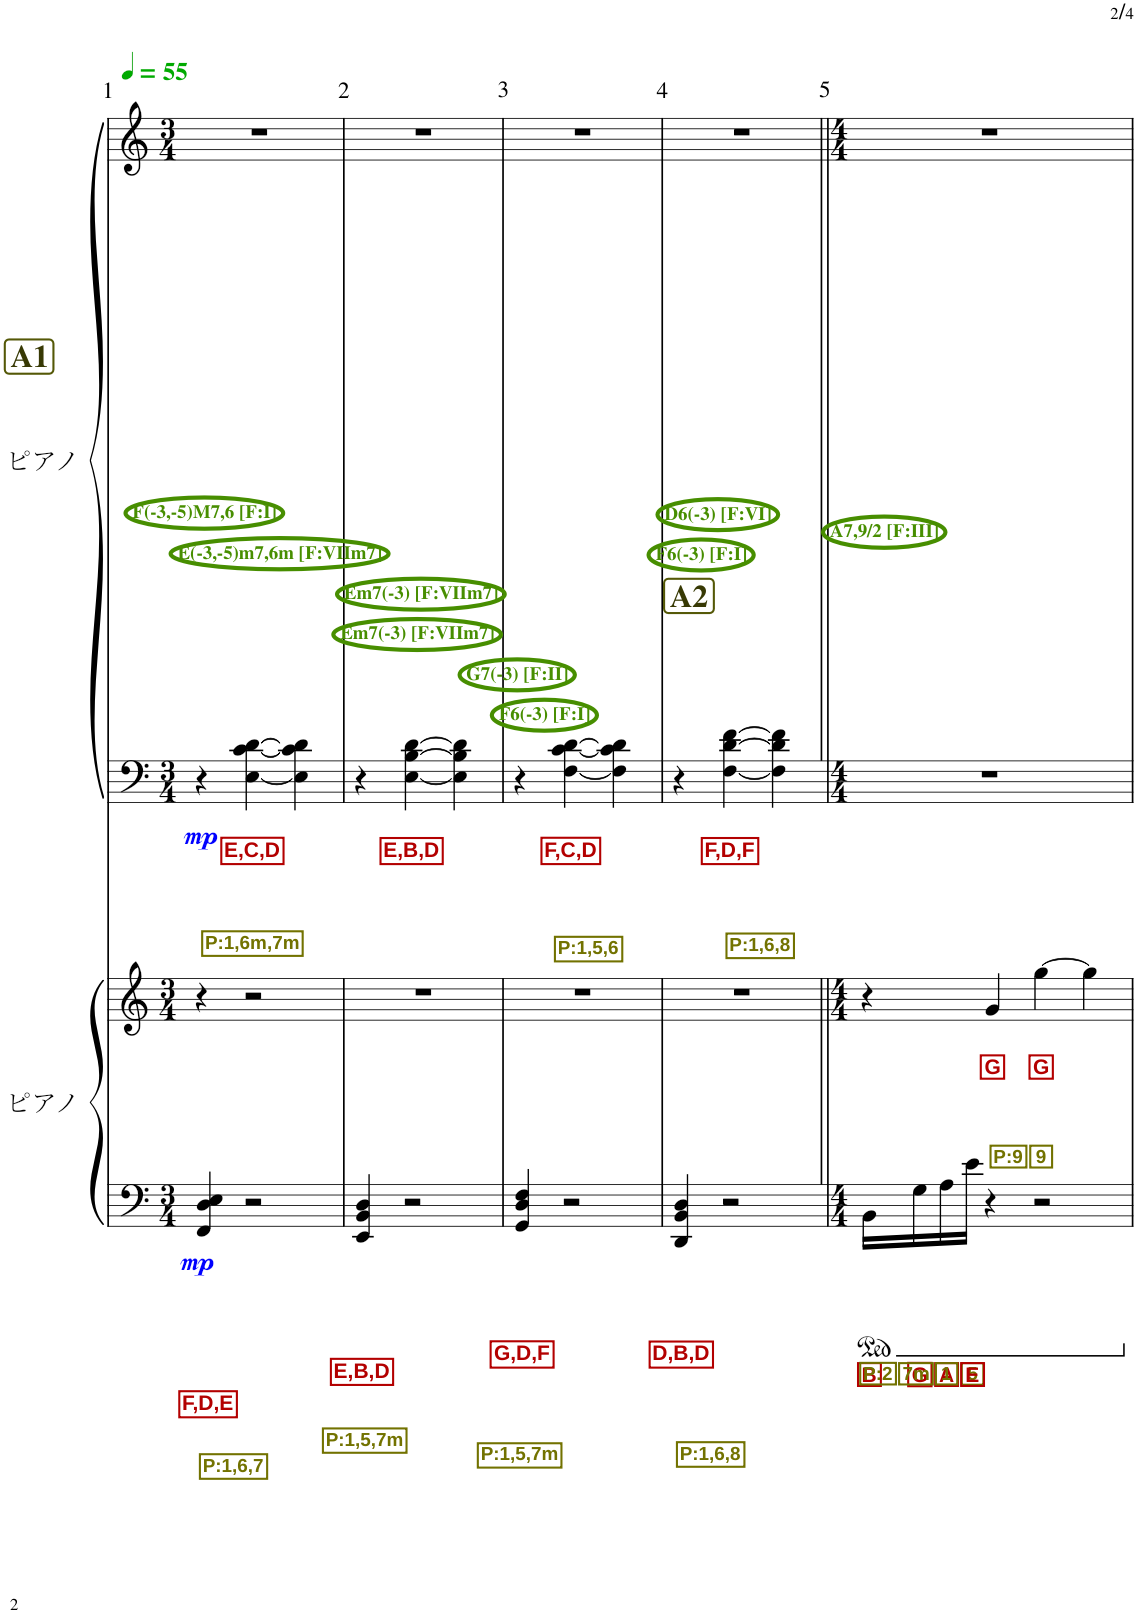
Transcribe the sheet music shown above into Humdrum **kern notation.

**kern	**text	**text	**text	**kern	**text	**text	**text	**dynam	**kern	**text	**text	**text	**kern	**dynam
*part2	*part2	*part2	*part2	*part2	*part2	*part2	*part2	*part2	*part1	*part1	*part1	*part1	*part1	*part1
*staff4	*staff4	*staff4	*staff4	*staff3	*staff3	*staff3	*staff3	*staff3/4	*staff2	*staff2	*staff2	*staff2	*staff1	*staff1/2
*I"ピアノ	*	*	*	*	*	*	*	*	*I"ピアノ	*	*	*	*	*
*clefF4	*	*	*	*clefG2	*	*	*	*	*clefF4	*	*	*	*clefG2	*
*k[]	*	*	*	*k[]	*	*	*	*	*k[]	*	*	*	*k[]	*
*M3/4	*	*	*	*M3/4	*	*	*	*	*M3/4	*	*	*	*M3/4	*
*MM55	*	*	*	*MM55	*	*	*	*	*MM55	*	*	*	*MM55	*
!!LO:REH:place=s1:b:B:cj:color=#373904:fs=15:t=A1
=1	=1	=1	=1	=1	=1	=1	=1	=1	=1	=1	=1	=1	=1	=1
!	!	!	!	!	!	!	!	!	!	!	!	!	!LO:TX:b:B:color=#478E00:t=F(-3,-5)M7,6 [F&colon;I]	!
!	!	!LO:LY:b:color=#B30000	!LO:LY:b:color=#727200	!	!	!	!	!LO:DY:b=2	!	!	!	!	!	!LO:DY:b=2
*	*	*	*	*	*	*	*	*	*	*	*	*	*^	*
4FF/ 4D/ 4E/	.	F,D,E	P:1,6,7	4r	.	.	.	mp	4r	.	.	.	2.r	4ryy	mp
!	!	!	!	!	!	!	!	!	!	!	!	!	!	!LO:TX:b:B:color=#478E00:t=E(-3,-5)m7,6m [F&colon;VIIm7]	!
!	!	!	!	!	!	!	!	!	!	!	!LO:LY:b:color=#B30000	!LO:LY:b:color=#727200	!	!	!
2r	.	.	.	2r	.	.	.	.	[4E\ [4c\ [4d\	.	E,C,D	P:1,6m,7m	.	2ryy	.
.	.	.	.	.	.	.	.	.	4E\] 4c\] 4d\]	.	.	.	.	.	.
=2	=2	=2	=2	=2	=2	=2	=2	=2	=2	=2	=2	=2	=2	=2	=2
!	!	!	!	!	!	!	!	!	!	!	!	!	!LO:TX:b:B:color=#478E00:t=Em7(-3) [F&colon;VIIm7]	!	!
!	!	!LO:LY:b:color=#B30000	!LO:LY:b:color=#727200	!	!	!	!	!	!	!	!	!	!	!	!
4EE/ 4BB/ 4D/	.	E,B,D	P:1,5,7m	2.r	.	.	.	.	4r	.	.	.	2.r	4ryy	.
!	!	!	!	!	!	!	!	!	!	!	!	!	!	!LO:TX:b:B:color=#478E00:t=Em7(-3) [F&colon;VIIm7]	!
!	!	!	!	!	!	!	!	!	!	!	!LO:LY:b:color=#B30000	!	!	!	!
2r	.	.	.	.	.	.	.	.	[4E\ [4B\ [4d\	.	E,B,D	.	.	2ryy	.
.	.	.	.	.	.	.	.	.	4E\] 4B\] 4d\]	.	.	.	.	.	.
=3	=3	=3	=3	=3	=3	=3	=3	=3	=3	=3	=3	=3	=3	=3	=3
!	!	!	!	!	!	!	!	!	!	!	!	!	!LO:TX:b:B:color=#478E00:t=G7(-3) [F&colon;II]	!	!
!	!	!LO:LY:b:color=#B30000	!LO:LY:b:color=#727200	!	!	!	!	!	!	!	!	!	!	!	!
4GG/ 4D/ 4F/	.	G,D,F	P:1,5,7m	2.r	.	.	.	.	4r	.	.	.	2.r	4ryy	.
!	!	!	!	!	!	!	!	!	!	!	!	!	!	!LO:TX:b:B:color=#478E00:t=F6(-3) [F&colon;I]	!
!	!	!	!	!	!	!	!	!	!	!	!LO:LY:b:color=#B30000	!LO:LY:b:color=#727200	!	!	!
2r	.	.	.	.	.	.	.	.	[4F\ [4c\ [4d\	.	F,C,D	P:1,5,6	.	2ryy	.
.	.	.	.	.	.	.	.	.	4F\] 4c\] 4d\]	.	.	.	.	.	.
=4	=4	=4	=4	=4	=4	=4	=4	=4	=4	=4	=4	=4	=4	=4	=4
!	!	!	!	!	!	!	!	!	!	!	!	!	!LO:TX:b:B:color=#478E00:t=D6(-3) [F&colon;VI]	!	!
!	!	!LO:LY:b:color=#B30000	!LO:LY:b:color=#727200	!	!	!	!	!	!	!	!	!	!	!	!
4DD/ 4BB/ 4D/	.	D,B,D	P:1,6,8	2.r	.	.	.	.	4r	.	.	.	2.r	4ryy	.
!	!	!	!	!	!	!	!	!	!	!	!	!	!	!LO:TX:b:B:color=#478E00:t=F6(-3) [F&colon;I]	!
!	!	!	!	!	!	!	!	!	!	!	!LO:LY:b:color=#B30000	!LO:LY:b:color=#727200	!	!	!
2r	.	.	.	.	.	.	.	.	[4F\ [4d\ [4f\	.	F,D,F	P:1,6,8	.	2ryy	.
.	.	.	.	.	.	.	.	.	4F\] 4d\] 4f\]	.	.	.	.	.	.
*	*	*	*	*	*	*	*	*	*	*	*	*	*v	*v	*
!!LO:REH:place=s1:b:B:cj:color=#373904:fs=15:t=A2
=5||	=5||	=5||	=5||	=5||	=5||	=5||	=5||	=5||	=5||	=5||	=5||	=5||	=5||	=5||
*M4/4	*	*	*	*M4/4	*	*	*	*	*M4/4	*	*	*	*M4/4	*
*	*	*	*	*	*	*	*	*	*	*	*	*	*^	*
!	!	!	!	!	!	!	!	!	!	!	!	!	!LO:TX:b:B:color=#478E00:t=A7,9/2 [F&colon;III]	!	!
!	!	!LO:LY:b:color=#B30000	!LO:LY:b:color=#727200	!	!	!	!	!	!	!	!	!	!	!	!
*	*	*	*	*	*	*	*	*	*	*	*	*	*v	*v	*
16BB\LL	.	B	P:2	4r	.	.	.	.	1r	.	.	.	1r	.
!	!	!LO:LY:b:color=#B30000	!LO:LY:b:color=#727200	!	!	!	!	!	!	!	!	!	!	!
16G\	.	G	7m	.	.	.	.	.	.	.	.	.	.	.
!	!	!LO:LY:b:color=#B30000	!LO:LY:b:color=#727200	!	!	!	!	!	!	!	!	!	!	!
16A\	.	A	1	.	.	.	.	.	.	.	.	.	.	.
!	!	!LO:LY:b:color=#B30000	!LO:LY:b:color=#727200	!	!	!	!	!	!	!	!	!	!	!
16e\JJ	.	E	5	.	.	.	.	.	.	.	.	.	.	.
!	!	!	!	!	!	!LO:LY:b:color=#B30000	!LO:LY:b:color=#727200	!	!	!	!	!	!	!
4r	.	.	.	4g/	.	G	P:9	.	.	.	.	.	.	.
!	!	!	!	!	!	!LO:LY:b:color=#B30000	!LO:LY:b:color=#727200	!	!	!	!	!	!	!
2r	.	.	.	[4gg\	.	G	9	.	.	.	.	.	.	.
.	.	.	.	4gg\]	.	.	.	.	.	.	.	.	.	.
=	=	=	=	=	=	=	=	=	=	=	=	=	=	=
*-	*-	*-	*-	*-	*-	*-	*-	*-	*-	*-	*-	*-	*-	*-
